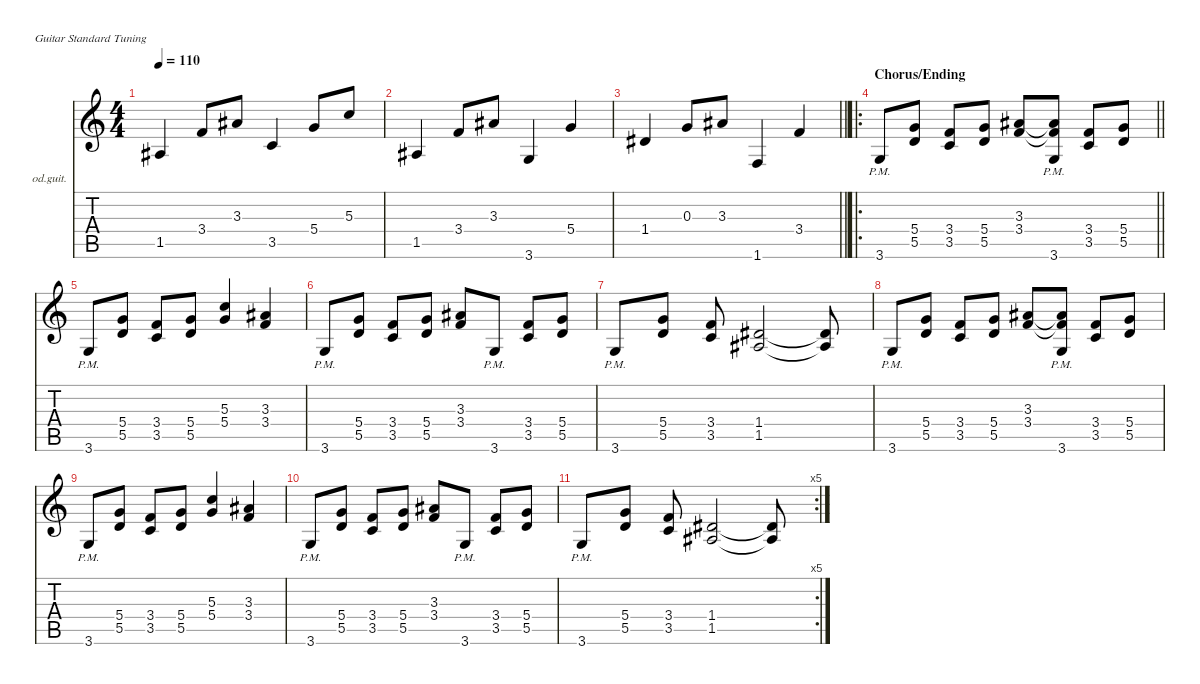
\defaultSystemsLayout 4
\hideDynamics
\bracketExtendMode nobrackets
\firstSystemTrackNameOrientation horizontal
\otherSystemsTrackNameOrientation horizontal
\track ("Gitar 2" "od.guit.") {instrument overdrivenguitar}
\staff {score tabs}
\tuning (E4 B3 G3 D3 A2 E2)
\ts (4 4)
\tempo 110
\clef g2
\ks c
1.5.4{dy f} 3.4.8 3.3.8 3.5.4 5.4.8 5.3.8 |
1.5.4 3.4.8 3.3.8 3.6.4 5.4.4 |
\barLineRight lightlight
1.4.4 0.3.8 3.3.8 1.6.4 3.4.4 |
\ro
\section ("" "Chorus/Ending")
\barLineRight lightlight
3.6{pm}.8 (5.4 5.5).8 (3.4 3.5).8 (5.4 5.5).8 (3.3 3.4).8 (3.3{t} 3.4{t} 3.6{pm}).8 (3.4 3.5).8 (5.4 5.5).8 |
3.6{pm}.8 (5.4 5.5).8 (3.4 3.5).8 (5.4 5.5).8 (5.3 5.4).4 (3.3 3.4).4 |
3.6{pm}.8 (5.4 5.5).8 (3.4 3.5).8 (5.4 5.5).8 (3.3 3.4).8 3.6{pm}.8 (3.4 3.5).8 (5.4 5.5).8 |
3.6{pm}.8 (5.4 5.5).8 (3.4 3.5).8 (1.4 1.5).2 (1.4{t} 1.5{t}).8 |
3.6{pm}.8 (5.4 5.5).8 (3.4 3.5).8 (5.4 5.5).8 (3.3 3.4).8 (3.3{t} 3.4{t} 3.6{pm}).8 (3.4 3.5).8 (5.4 5.5).8 |
3.6{pm}.8 (5.4 5.5).8 (3.4 3.5).8 (5.4 5.5).8 (5.3 5.4).4 (3.3 3.4).4 |
3.6{pm}.8 (5.4 5.5).8 (3.4 3.5).8 (5.4 5.5).8 (3.3 3.4).8 3.6{pm}.8 (3.4 3.5).8 (5.4 5.5).8 |
\rc 5
3.6{pm}.8 (5.4 5.5).8 (3.4 3.5).8 (1.4 1.5).2 (1.4{t} 1.5{t}).8
